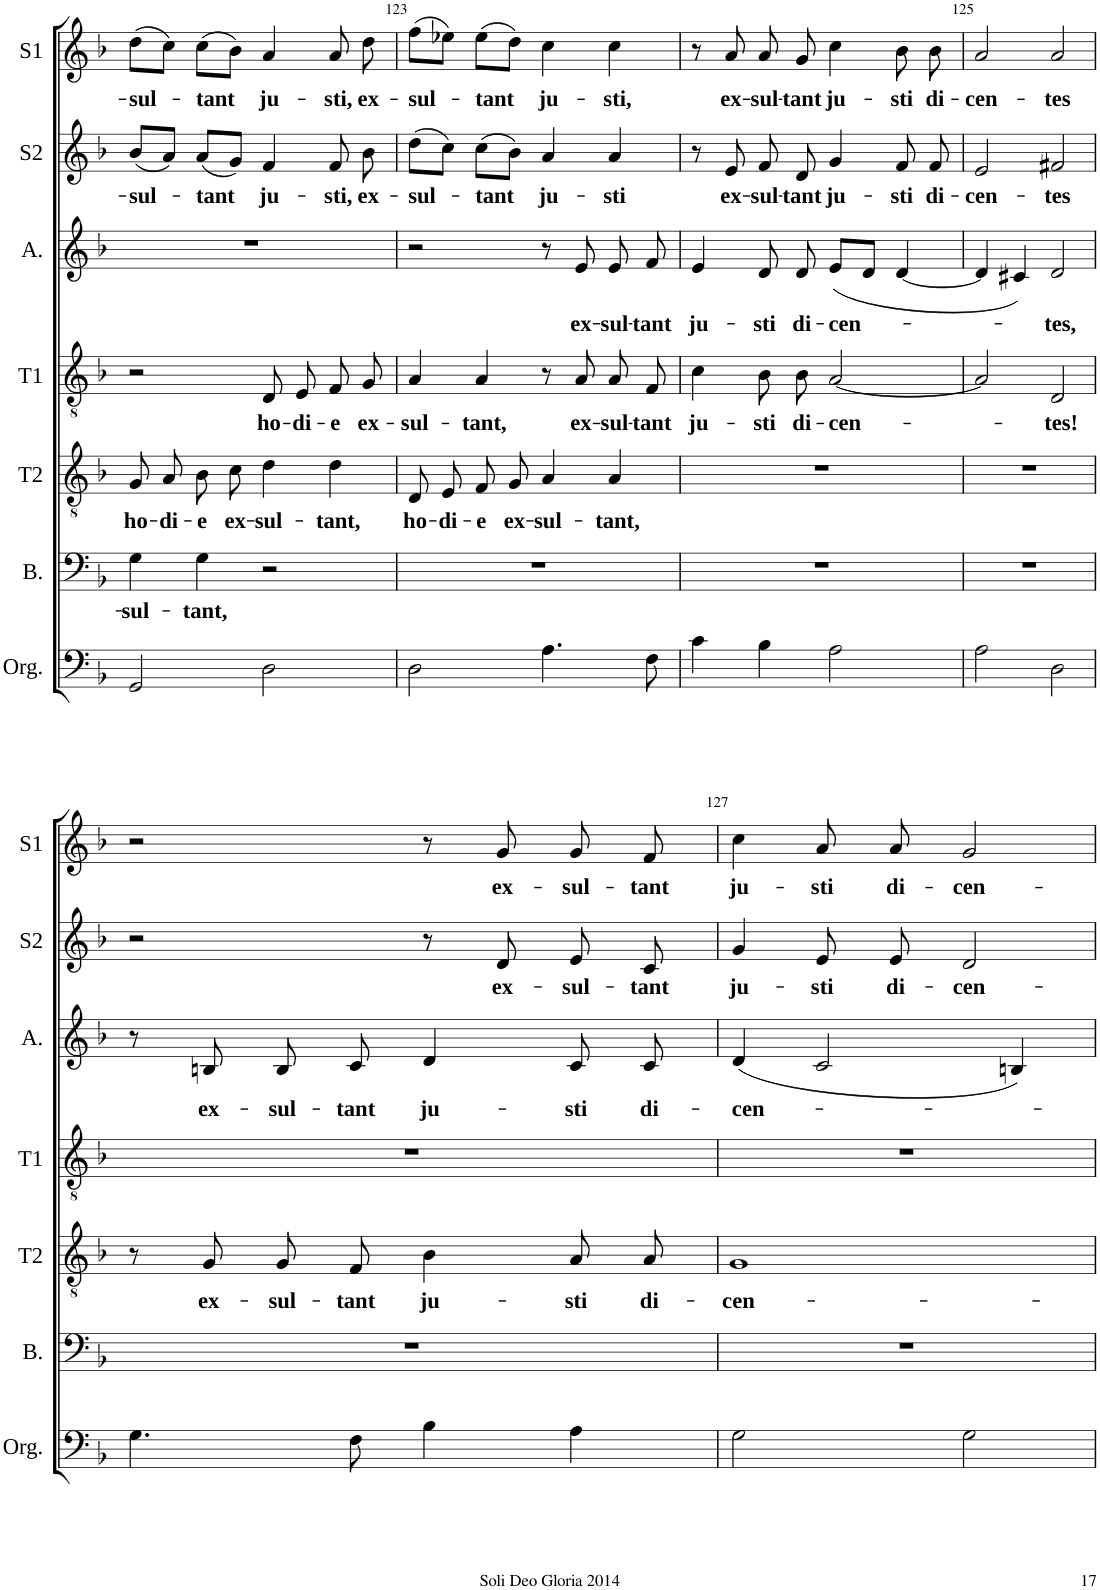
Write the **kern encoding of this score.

**kern	**kern	**text	**kern	**text	**kern	**text	**kern	**text	**kern	**text	**kern	**text
*part7	*part6	*part6	*part5	*part5	*part4	*part4	*part3	*part3	*part2	*part2	*part1	*part1
*staff7	*staff6	*staff6	*staff5	*staff5	*staff4	*staff4	*staff3	*staff3	*staff2	*staff2	*staff1	*staff1
*I"Organ	*I"Bass	*	*I"Tenor II	*	*I"Tenor I	*	*I"Alto	*	*I"Soprano II	*	*I"Soprano I	*
*I'Org.	*I'B.	*	*I'T2	*	*I'T1	*	*I'A.	*	*I'S2	*	*I'S1	*
!!LO:PB:g=z
*clefF4	*clefF4	*	*clefGv2	*	*clefGv2	*	*clefG2	*	*clefG2	*	*clefG2	*
*k[b-]	*k[b-]	*	*k[b-]	*	*k[b-]	*	*k[b-]	*	*k[b-]	*	*k[b-]	*
*M4/4	*M4/4	*	*M4/4	*	*M4/4	*	*M4/4	*	*M4/4	*	*M4/4	*
*met(c|)	*met(c|)	*	*met(c|)	*	*met(c|)	*	*met(c|)	*	*met(c|)	*	*met(c|)	*
=122	=122	=122	=122	=122	=122	=122	=122	=122	=122	=122	=122	=122
!	!	!LO:LY:b	!	!LO:LY:b	!	!	!	!	!	!LO:LY:b	!	!LO:LY:b
2GG/	4G\	-sul-	8G/L	ho-	2r	.	1r	.	(8b-/L	-sul-	(8dd\L	-sul-
!	!	!	!	!LO:LY:b	!	!	!	!	!	!	!	!
.	.	.	8A/J	-di-	.	.	.	.	8a/J)	.	8cc\J)	.
!	!	!LO:LY:b	!	!LO:LY:b	!	!	!	!	!	!LO:LY:b	!	!LO:LY:b
.	4G\	-tant,	8B-\L	-e	.	.	.	.	(8a/L	-tant	(8cc\L	-tant
!	!	!	!	!LO:LY:b	!	!	!	!	!	!	!	!
.	.	.	8c\J	ex-	.	.	.	.	8g/J)	.	8b-\J)	.
!	!	!	!	!LO:LY:b	!	!LO:LY:b	!	!	!	!LO:LY:b	!	!LO:LY:b
2D\	2r	.	4d\	-sul-	8D/L	ho-	.	.	4f/	ju-	4a/	ju-
!	!	!	!	!	!	!LO:LY:b	!	!	!	!	!	!
.	.	.	.	.	8E/J	-di-	.	.	.	.	.	.
!	!	!	!	!LO:LY:b	!	!LO:LY:b	!	!	!	!LO:LY:b	!	!LO:LY:b
.	.	.	4d\	-tant,	8F/L	-e	.	.	8f/	-sti,	8a/	-sti,
!	!	!	!	!	!	!LO:LY:b	!	!	!	!LO:LY:b	!	!LO:LY:b
.	.	.	.	.	8G/J	ex-	.	.	8b-\	ex-	8dd\	ex-
=123	=123	=123	=123	=123	=123	=123	=123	=123	=123	=123	=123	=123
!	!	!	!	!LO:LY:b	!	!LO:LY:b	!	!	!	!LO:LY:b	!	!LO:LY:b
2D\	1r	.	8D/L	ho-	4A/	-sul-	2r	.	(8dd\L	-sul-	(8ff\L	-sul-
!	!	!	!	!LO:LY:b	!	!	!	!	!	!	!	!
.	.	.	8E/J	-di-	.	.	.	.	8cc\J)	.	8ee-X\J)	.
!	!	!	!	!LO:LY:b	!	!LO:LY:b	!	!	!	!LO:LY:b	!	!LO:LY:b
.	.	.	8F/L	-e	4A/	-tant,	.	.	(8cc\L	-tant	(8ee-\L	-tant
!	!	!	!	!LO:LY:b	!	!	!	!	!	!	!	!
.	.	.	8G/J	ex-	.	.	.	.	8b-\J)	.	8dd\J)	.
!	!	!	!	!LO:LY:b	!	!	!	!	!	!LO:LY:b	!	!LO:LY:b
4.A\	.	.	4A/	-sul-	8r	.	8r	.	4a/	ju-	4cc\	ju-
!	!	!	!	!	!	!LO:LY:b	!	!LO:LY:b	!	!	!	!
.	.	.	.	.	8A/	ex-	8e/	ex-	.	.	.	.
!	!	!	!	!LO:LY:b	!	!LO:LY:b	!	!LO:LY:b	!	!LO:LY:b	!	!LO:LY:b
.	.	.	4A/	-tant,	8A/L	-sul-	8e/	-sul-	4a/	-sti	4cc\	-sti,
!	!	!	!	!	!	!LO:LY:b	!	!LO:LY:b	!	!	!	!
8F\	.	.	.	.	8F/J	-tant	8f/	-tant	.	.	.	.
=124	=124	=124	=124	=124	=124	=124	=124	=124	=124	=124	=124	=124
!	!	!	!	!	!	!LO:LY:b	!	!LO:LY:b	!	!	!	!
4c\	1r	.	1r	.	4c\	ju-	4e/	ju-	8r	.	8r	.
!	!	!	!	!	!	!	!	!	!	!LO:LY:b	!	!LO:LY:b
.	.	.	.	.	.	.	.	.	8e/	ex-	8a/	ex-
!	!	!	!	!	!	!LO:LY:b	!	!LO:LY:b	!	!LO:LY:b	!	!LO:LY:b
4B-\	.	.	.	.	8B-\L	-sti	8d/	-sti	8f/	-sul-	8a/	-sul-
!	!	!	!	!	!	!LO:LY:b	!	!LO:LY:b	!	!LO:LY:b	!	!LO:LY:b
.	.	.	.	.	8B-\J	di-	8d/	di-	8d/	-tant	8g/	-tant
!	!	!	!	!	!	!LO:LY:b	!	!LO:LY:b	!	!LO:LY:b	!	!LO:LY:b
2A\	.	.	.	.	[2A/	-cen-	(8e/L	-cen-	4g/	ju-	4cc\	ju-
.	.	.	.	.	.	.	8d/J	.	.	.	.	.
!	!	!	!	!	!	!	!	!	!	!LO:LY:b	!	!LO:LY:b
.	.	.	.	.	.	.	[4d/	.	8f/	-sti	8b-\	-sti
!	!	!	!	!	!	!	!	!	!	!LO:LY:b	!	!LO:LY:b
.	.	.	.	.	.	.	.	.	8f/	di-	8b-\	di-
=125	=125	=125	=125	=125	=125	=125	=125	=125	=125	=125	=125	=125
!	!	!	!	!	!	!	!	!	!	!LO:LY:b	!	!LO:LY:b
2A\	1r	.	1r	.	2A/]	.	4d/]	.	2e/	-cen-	2a/	-cen-
.	.	.	.	.	.	.	4c#X/)	.	.	.	.	.
!	!	!	!	!	!	!LO:LY:b	!	!LO:LY:b	!	!LO:LY:b	!	!LO:LY:b
2D\	.	.	.	.	2D/	-tes!	2d/	-tes,	2f#X/	-tes	2a/	-tes
!!LO:LB:g=z
=126	=126	=126	=126	=126	=126	=126	=126	=126	=126	=126	=126	=126
4.G\	1r	.	8r	.	1r	.	8r	.	2r	.	2r	.
!	!	!	!	!LO:LY:b	!	!	!	!LO:LY:b	!	!	!	!
.	.	.	8G/	ex-	.	.	8Bn/	ex-	.	.	.	.
!	!	!	!	!LO:LY:b	!	!	!	!LO:LY:b	!	!	!	!
.	.	.	8G/L	-sul-	.	.	8B/	-sul-	.	.	.	.
!	!	!	!	!LO:LY:b	!	!	!	!LO:LY:b	!	!	!	!
8F\	.	.	8F/J	-tant	.	.	8c/	-tant	.	.	.	.
!	!	!	!	!LO:LY:b	!	!	!	!LO:LY:b	!	!	!	!
4B-\	.	.	4B-\	ju-	.	.	4d/	ju-	8r	.	8r	.
!	!	!	!	!	!	!	!	!	!	!LO:LY:b	!	!LO:LY:b
.	.	.	.	.	.	.	.	.	8d/	ex-	8g/	ex-
!	!	!	!	!LO:LY:b	!	!	!	!LO:LY:b	!	!LO:LY:b	!	!LO:LY:b
4A\	.	.	8A/L	-sti	.	.	8c/	-sti	8e/	-sul-	8g/	-sul-
!	!	!	!	!LO:LY:b	!	!	!	!LO:LY:b	!	!LO:LY:b	!	!LO:LY:b
.	.	.	8A/J	di-	.	.	8c/	di-	8c/	-tant	8f/	-tant
=127	=127	=127	=127	=127	=127	=127	=127	=127	=127	=127	=127	=127
!	!	!	!	!LO:LY:b	!	!	!	!LO:LY:b	!	!LO:LY:b	!	!LO:LY:b
2G\	1r	.	1G	-cen-	1r	.	(4d/	-cen-	4g/	ju-	4cc\	ju-
!	!	!	!	!	!	!	!	!	!	!LO:LY:b	!	!LO:LY:b
.	.	.	.	.	.	.	2c/	.	8e/	-sti	8a/	-sti
!	!	!	!	!	!	!	!	!	!	!LO:LY:b	!	!LO:LY:b
.	.	.	.	.	.	.	.	.	8e/	di-	8a/	di-
!	!	!	!	!	!	!	!	!	!	!LO:LY:b	!	!LO:LY:b
2G\	.	.	.	.	.	.	.	.	2d/	-cen-	2g/	-cen-
.	.	.	.	.	.	.	4Bn/)	.	.	.	.	.
=	=	=	=	=	=	=	=	=	=	=	=	=
*-	*-	*-	*-	*-	*-	*-	*-	*-	*-	*-	*-	*-
